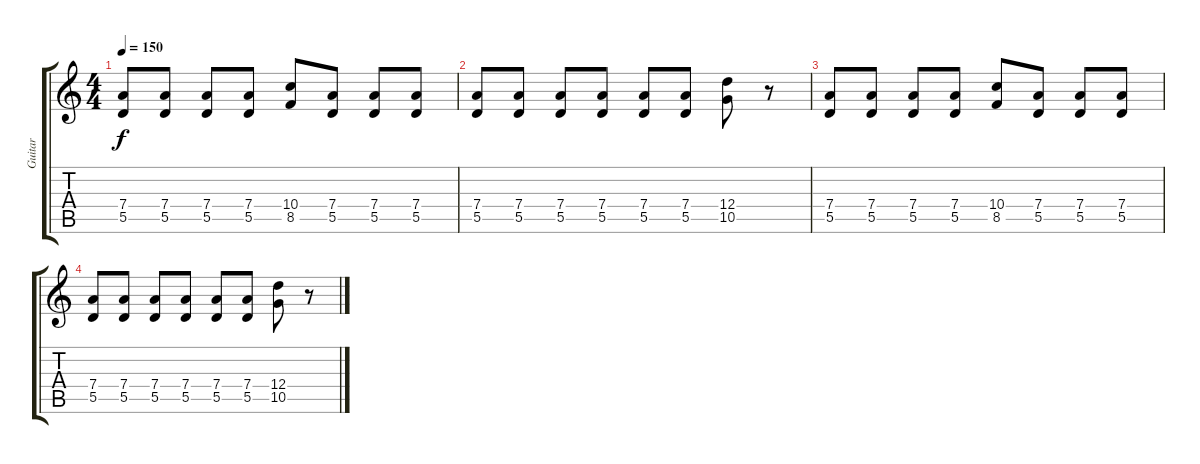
\track ("Guitar" "Guitar") {instrument acousticguitarnylon}
\staff {score tabs}
\tuning (E4 B3 G3 D3 A2 E2) {hide}
\ts (4 4)
\tempo 150
\clef g2
\ks c
(7.4 5.5).8{dy f} (7.4 5.5).8 (7.4 5.5).8 (7.4 5.5).8 (10.4 8.5).8 (7.4 5.5).8 (7.4 5.5).8 (7.4 5.5).8 |
(7.4 5.5).8 (7.4 5.5).8 (7.4 5.5).8 (7.4 5.5).8 (7.4 5.5).8 (7.4 5.5).8 (12.4 10.5).8 r.8 |
(7.4 5.5).8 (7.4 5.5).8 (7.4 5.5).8 (7.4 5.5).8 (10.4 8.5).8 (7.4 5.5).8 (7.4 5.5).8 (7.4 5.5).8 |
(7.4 5.5).8 (7.4 5.5).8 (7.4 5.5).8 (7.4 5.5).8 (7.4 5.5).8 (7.4 5.5).8 (12.4 10.5).8 r.8
